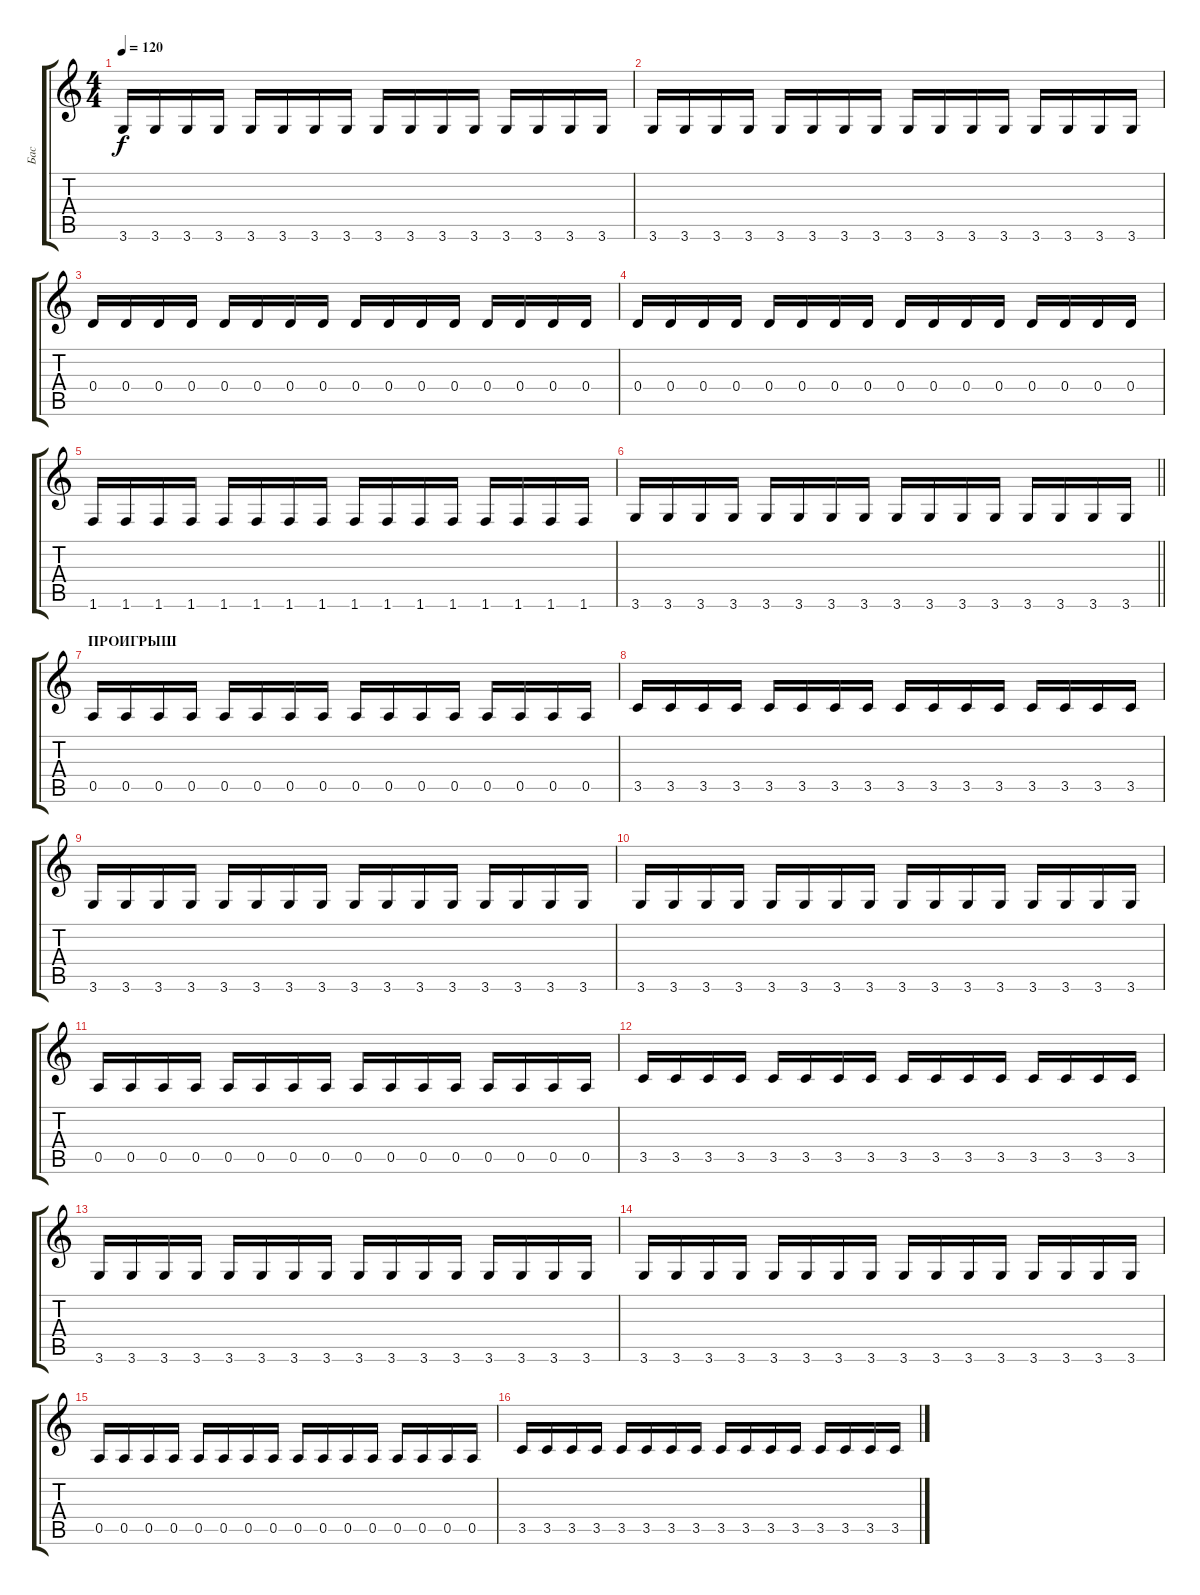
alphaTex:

\track ("Бас" "Бас") {instrument electricbassfinger}
\staff {score tabs}
\tuning (E4 B3 G3 D3 A2 E2) {hide}
\ts (4 4)
\tempo 120
\clef g2
\ks c
3.6.16{dy f} 3.6.16 3.6.16 3.6.16 3.6.16 3.6.16 3.6.16 3.6.16 3.6.16 3.6.16 3.6.16 3.6.16 3.6.16 3.6.16 3.6.16 3.6.16 |
3.6.16 3.6.16 3.6.16 3.6.16 3.6.16 3.6.16 3.6.16 3.6.16 3.6.16 3.6.16 3.6.16 3.6.16 3.6.16 3.6.16 3.6.16 3.6.16 |
0.4.16 0.4.16 0.4.16 0.4.16 0.4.16 0.4.16 0.4.16 0.4.16 0.4.16 0.4.16 0.4.16 0.4.16 0.4.16 0.4.16 0.4.16 0.4.16 |
0.4.16 0.4.16 0.4.16 0.4.16 0.4.16 0.4.16 0.4.16 0.4.16 0.4.16 0.4.16 0.4.16 0.4.16 0.4.16 0.4.16 0.4.16 0.4.16 |
1.6.16 1.6.16 1.6.16 1.6.16 1.6.16 1.6.16 1.6.16 1.6.16 1.6.16 1.6.16 1.6.16 1.6.16 1.6.16 1.6.16 1.6.16 1.6.16 |
\barLineRight lightlight
3.6.16 3.6.16 3.6.16 3.6.16 3.6.16 3.6.16 3.6.16 3.6.16 3.6.16 3.6.16 3.6.16 3.6.16 3.6.16 3.6.16 3.6.16 3.6.16 |
\section ("" "ПРОИГРЫШ")
0.5.16 0.5.16 0.5.16 0.5.16 0.5.16 0.5.16 0.5.16 0.5.16 0.5.16 0.5.16 0.5.16 0.5.16 0.5.16 0.5.16 0.5.16 0.5.16 |
3.5.16 3.5.16 3.5.16 3.5.16 3.5.16 3.5.16 3.5.16 3.5.16 3.5.16 3.5.16 3.5.16 3.5.16 3.5.16 3.5.16 3.5.16 3.5.16 |
3.6.16 3.6.16 3.6.16 3.6.16 3.6.16 3.6.16 3.6.16 3.6.16 3.6.16 3.6.16 3.6.16 3.6.16 3.6.16 3.6.16 3.6.16 3.6.16 |
3.6.16 3.6.16 3.6.16 3.6.16 3.6.16 3.6.16 3.6.16 3.6.16 3.6.16 3.6.16 3.6.16 3.6.16 3.6.16 3.6.16 3.6.16 3.6.16 |
0.5.16 0.5.16 0.5.16 0.5.16 0.5.16 0.5.16 0.5.16 0.5.16 0.5.16 0.5.16 0.5.16 0.5.16 0.5.16 0.5.16 0.5.16 0.5.16 |
3.5.16 3.5.16 3.5.16 3.5.16 3.5.16 3.5.16 3.5.16 3.5.16 3.5.16 3.5.16 3.5.16 3.5.16 3.5.16 3.5.16 3.5.16 3.5.16 |
3.6.16 3.6.16 3.6.16 3.6.16 3.6.16 3.6.16 3.6.16 3.6.16 3.6.16 3.6.16 3.6.16 3.6.16 3.6.16 3.6.16 3.6.16 3.6.16 |
3.6.16 3.6.16 3.6.16 3.6.16 3.6.16 3.6.16 3.6.16 3.6.16 3.6.16 3.6.16 3.6.16 3.6.16 3.6.16 3.6.16 3.6.16 3.6.16 |
0.5.16 0.5.16 0.5.16 0.5.16 0.5.16 0.5.16 0.5.16 0.5.16 0.5.16 0.5.16 0.5.16 0.5.16 0.5.16 0.5.16 0.5.16 0.5.16 |
3.5.16 3.5.16 3.5.16 3.5.16 3.5.16 3.5.16 3.5.16 3.5.16 3.5.16 3.5.16 3.5.16 3.5.16 3.5.16 3.5.16 3.5.16 3.5.16
